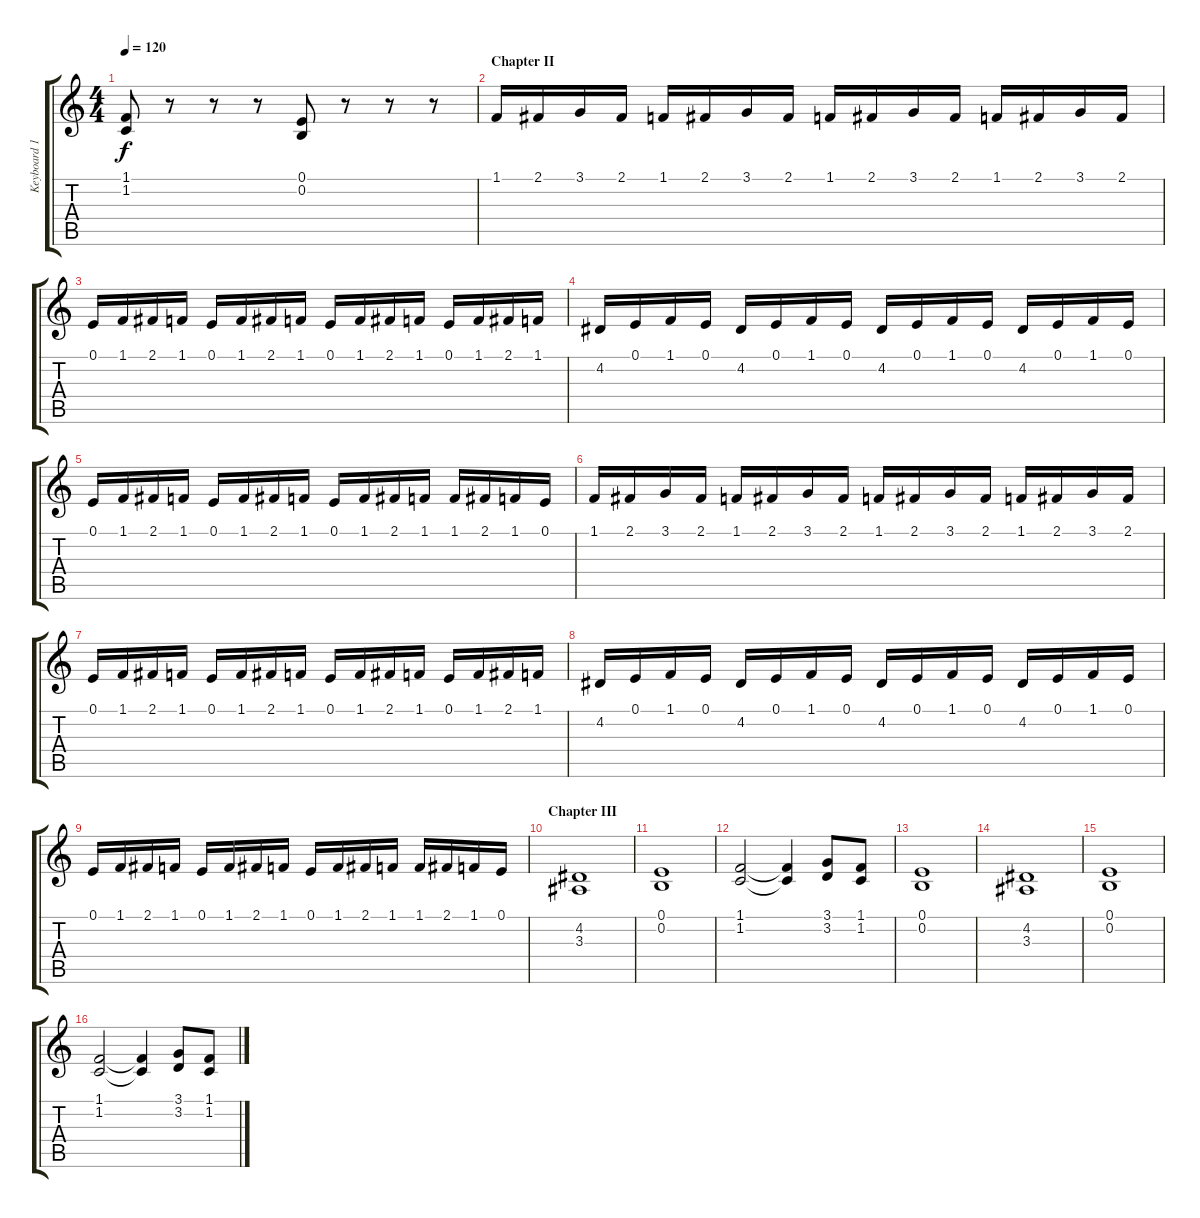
\track ("Keyboard 1 (Organ)" "Keyboard 1") {instrument churchorgan}
\staff {score tabs}
\tuning (E4 B3 G3 D3 A2 E2) {hide}
\ts (4 4)
\tempo 120
\clef g2
\ks c
(1.1 1.2).8{dy f} r.8 r.8 r.8 (0.1 0.2).8 r.8 r.8 r.8 |
\section ("" "Chapter II")
1.1.16 2.1.16 3.1.16 2.1.16 1.1.16 2.1.16 3.1.16 2.1.16 1.1.16 2.1.16 3.1.16 2.1.16 1.1.16 2.1.16 3.1.16 2.1.16 |
0.1.16 1.1.16 2.1.16 1.1.16 0.1.16 1.1.16 2.1.16 1.1.16 0.1.16 1.1.16 2.1.16 1.1.16 0.1.16 1.1.16 2.1.16 1.1.16 |
4.2.16 0.1.16 1.1.16 0.1.16 4.2.16 0.1.16 1.1.16 0.1.16 4.2.16 0.1.16 1.1.16 0.1.16 4.2.16 0.1.16 1.1.16 0.1.16 |
0.1.16 1.1.16 2.1.16 1.1.16 0.1.16 1.1.16 2.1.16 1.1.16 0.1.16 1.1.16 2.1.16 1.1.16 1.1.16 2.1.16 1.1.16 0.1.16 |
1.1.16 2.1.16 3.1.16 2.1.16 1.1.16 2.1.16 3.1.16 2.1.16 1.1.16 2.1.16 3.1.16 2.1.16 1.1.16 2.1.16 3.1.16 2.1.16 |
0.1.16 1.1.16 2.1.16 1.1.16 0.1.16 1.1.16 2.1.16 1.1.16 0.1.16 1.1.16 2.1.16 1.1.16 0.1.16 1.1.16 2.1.16 1.1.16 |
4.2.16 0.1.16 1.1.16 0.1.16 4.2.16 0.1.16 1.1.16 0.1.16 4.2.16 0.1.16 1.1.16 0.1.16 4.2.16 0.1.16 1.1.16 0.1.16 |
0.1.16 1.1.16 2.1.16 1.1.16 0.1.16 1.1.16 2.1.16 1.1.16 0.1.16 1.1.16 2.1.16 1.1.16 1.1.16 2.1.16 1.1.16 0.1.16 |
\section ("" "Chapter III")
(4.2 3.3).1 |
(0.1 0.2).1 |
(1.1 1.2).2 (1.1{t} 1.2{t}).4 (3.1 3.2).8 (1.1 1.2).8 |
(0.1 0.2).1 |
(4.2 3.3).1 |
(0.1 0.2).1 |
(1.1 1.2).2 (1.1{t} 1.2{t}).4 (3.1 3.2).8 (1.1 1.2).8
